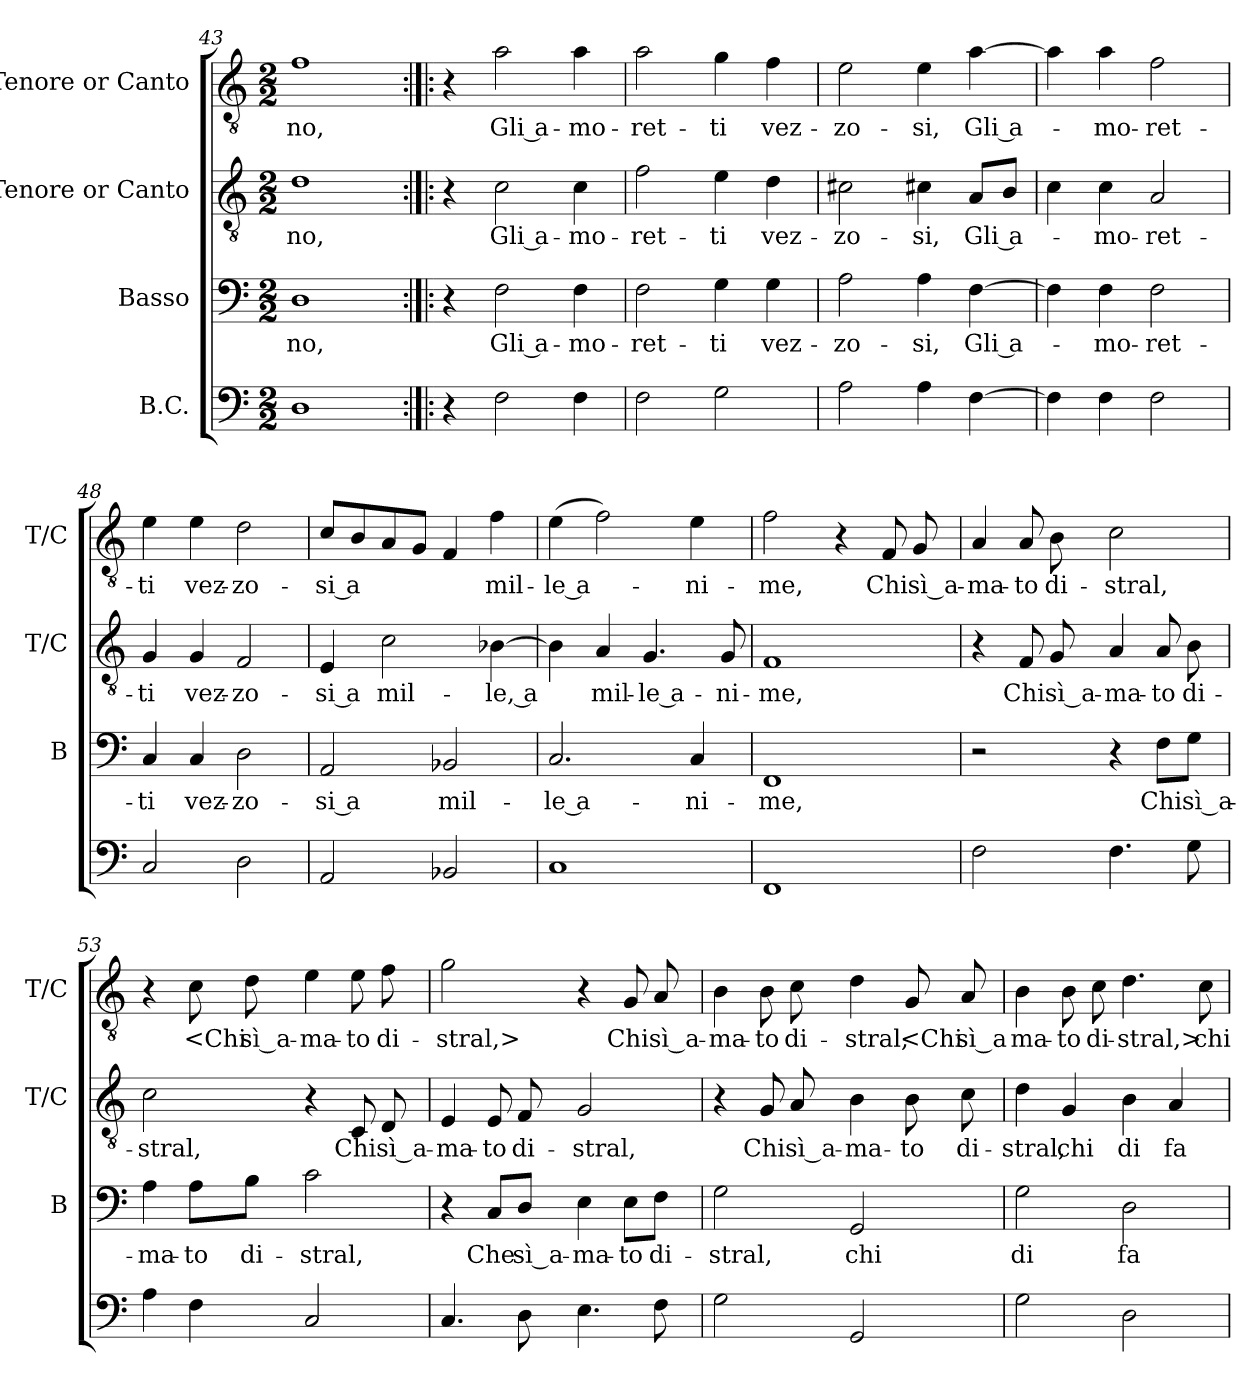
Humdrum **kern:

**kern	**kern	**text	**kern	**text	**kern	**text
*part4	*part3	*part3	*part2	*part2	*part1	*part1
*staff4	*staff3	*staff3	*staff2	*staff2	*staff1	*staff1
*I"B.C.	*I"Basso	*	*I"Tenore or Canto	*	*I"Tenore or Canto	*
*	*I'B	*	*I'T/C	*	*I'T/C	*
*clefF4	*clefF4	*	*clefGv2	*	*clefGv2	*
*k[]	*k[]	*	*k[]	*	*k[]	*
*C:	*C:	*	*C:	*	*C:	*
*M2/2	*M2/2	*	*M2/2	*	*M2/2	*
=43	=43	=43	=43	=43	=43	=43
1D	1D	-no,	1d	-no,	1f	-no,
=44:|!|:	=44:|!|:	=44:|!|:	=44:|!|:	=44:|!|:	=44:|!|:	=44:|!|:
4r	4r	.	4r	.	4r	.
2F	2F	Gli a-	2c	Gli a-	2a	Gli a-
4F	4F	-mo-	4c	-mo-	4a	-mo-
=45	=45	=45	=45	=45	=45	=45
2F	2F	-ret-	2f	-ret-	2a	-ret-
2G	4G	-ti	4e	-ti	4g	-ti
.	4G	vez-	4d	vez-	4f	vez-
=46	=46	=46	=46	=46	=46	=46
2A	2A	-zo-	2c#X	-zo-	2e	-zo-
4A	4A	-si,	4c#X	-si,	4e	-si,
[4F	[4F	Gli a-	8AL	Gli a-	[4a	Gli a-
.	.	.	8BJ	.	.	.
=47	=47	=47	=47	=47	=47	=47
4F]	4F]	.	4c	.	4a]	.
4F	4F	-mo-	4c	-mo-	4a	-mo-
2F	2F	-ret-	2A	-ret-	2f	-ret-
=48	=48	=48	=48	=48	=48	=48
2C	4C	-ti	4G	-ti	4e	-ti
.	4C	vez-	4G	vez-	4e	vez-
2D	2D	-zo-	2F	-zo-	2d	-zo-
=49	=49	=49	=49	=49	=49	=49
2AA	2AA	-si a	4E	-si a	8cL	-si a
.	.	.	.	.	8B	.
.	.	.	2c	mil-	8A	.
.	.	.	.	.	8GJ	.
2BB-X	2BB-X	mil-	.	.	4F	.
.	.	.	[4B-X	-le, a	4f	mil-
=50	=50	=50	=50	=50	=50	=50
1C	2.C	-le a-	4B-]	.	(>4e	-le a-
.	.	.	4A	mil-	2f)	.
.	.	.	4.G	-le a-	.	.
.	4C	-ni-	.	.	4e	-ni-
.	.	.	8G	-ni-	.	.
=51	=51	=51	=51	=51	=51	=51
1FF	1FF	-me,	1F	-me,	2f	-me,
.	.	.	.	.	4r	.
.	.	.	.	.	8F	Chi
.	.	.	.	.	8G	sì a-
=52	=52	=52	=52	=52	=52	=52
2F	2r	.	4r	.	4A	-ma-
.	.	.	8F	Chi	8A	-to
.	.	.	8G	sì a-	8B	di-
4.F	4r	.	4A	-ma-	2c	-stral,
.	8F\L	Chi	8A	-to	.	.
8G	8G\J	sì a-	8B	di-	.	.
=53	=53	=53	=53	=53	=53	=53
4A	4A	-ma-	2c	-stral,	4r	.
4F	8A\L	-to	.	.	8c	<Chi
.	8B\J	di-	.	.	8d	sì a-
2C	2c	-stral,	4r	.	4e	-ma-
.	.	.	8C	Chi	8e	-to
.	.	.	8D	sì a-	8f	di-
=54	=54	=54	=54	=54	=54	=54
4.C	4r	.	4E	-ma-	2g	-stral,>
.	8C/L	Che	8E	-to	.	.
8D	8D/J	sì a-	8F	di-	.	.
4.E	4E	-ma-	2G	-stral,	4r	.
.	8E\L	-to	.	.	8G	Chi
8F	8F\J	di-	.	.	8A	sì a-
=55	=55	=55	=55	=55	=55	=55
2G	2G	-stral,	4r	.	4B	-ma-
.	.	.	8G	Chi	8B	-to
.	.	.	8A	sì a-	8c	di-
2GG	2GG	chi	4B	-ma-	4d	-stral,
.	.	.	8B	-to	8G	<Chi
.	.	.	8c	di-	8A	sì a
=56	=56	=56	=56	=56	=56	=56
2G	2G	di	4d	-stral,	4B	ma-
.	.	.	4G	chi	8B	-to
.	.	.	.	.	8c	di-
2D	2D	fa-	4B	di	4.d	-stral,>
.	.	.	4A	fa-	.	.
.	.	.	.	.	8c	chi
=	=	=	=	=	=	=
*-	*-	*-	*-	*-	*-	*-
